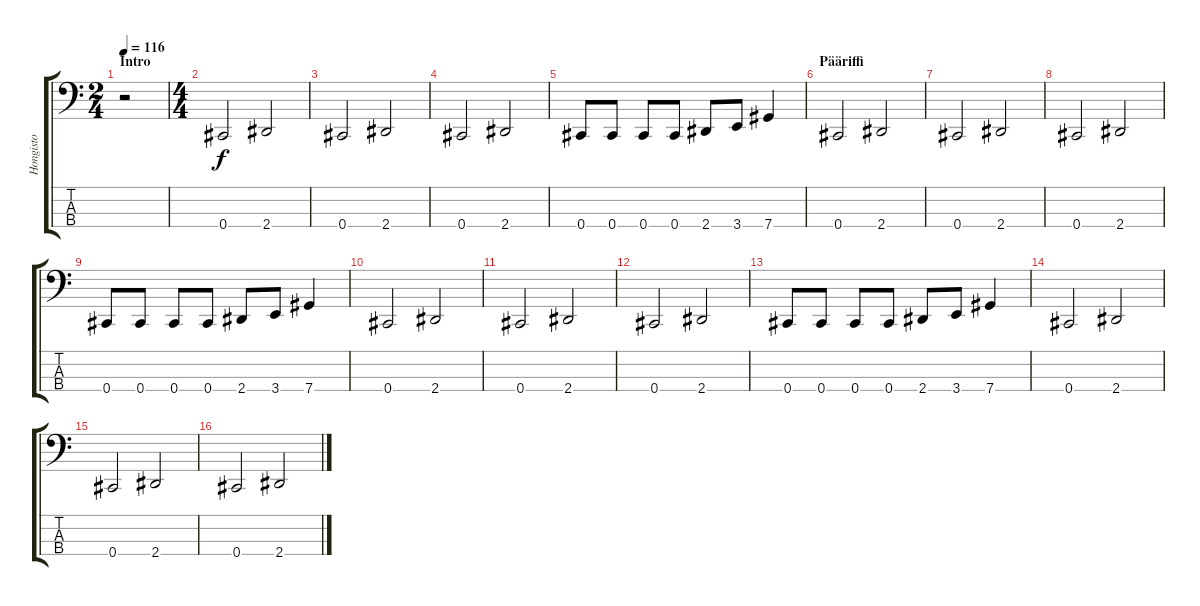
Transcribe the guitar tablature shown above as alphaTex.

\track ("Hongisto" "Hongisto") {instrument electricbassfinger}
\staff {score tabs}
\tuning (Gb2 Db2 Ab1 Db1) {hide}
\ts (2 4)
\section ("" "Intro")
\tempo 116
\clef f4
\ks c
r.2{dy f instrument electricbassfinger} |
\ts (4 4)
0.4.2 2.4.2 |
0.4.2 2.4.2 |
0.4.2 2.4.2 |
0.4.8 0.4.8 0.4.8 0.4.8 2.4.8 3.4.8 7.4.4 |
\section ("" "Pääriffi")
0.4.2 2.4.2 |
0.4.2 2.4.2 |
0.4.2 2.4.2 |
0.4.8 0.4.8 0.4.8 0.4.8 2.4.8 3.4.8 7.4.4 |
0.4.2 2.4.2 |
0.4.2 2.4.2 |
0.4.2 2.4.2 |
0.4.8 0.4.8 0.4.8 0.4.8 2.4.8 3.4.8 7.4.4 |
0.4.2 2.4.2 |
0.4.2 2.4.2 |
0.4.2 2.4.2
